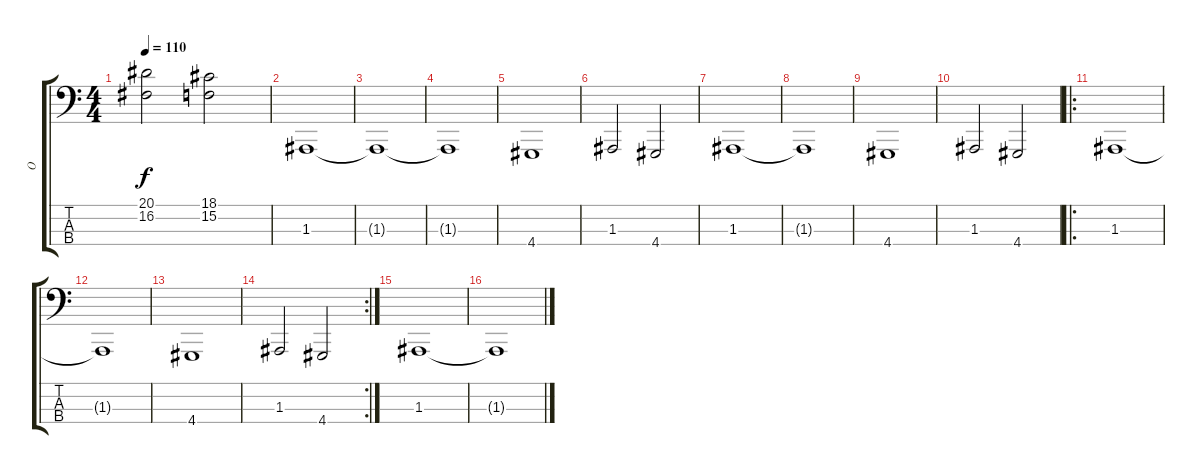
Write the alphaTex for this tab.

\track ("O" "O") {instrument oboe}
\staff {score tabs}
\tuning (G2 D2 A1 E1) {hide}
\ts (4 4)
\tempo 110
\clef f4
\ks c
(20.1 16.2).2{dy f} (18.1 15.2).2 |
\section ("" "")
1.3.1{volume 5} |
1.3{t}.1 |
1.3{t}.1 |
4.4.1 |
1.3.2 4.4.2 |
1.3.1 |
1.3{t}.1 |
4.4.1 |
1.3.2 4.4.2 |
\ro
1.3.1 |
1.3{t}.1 |
4.4.1 |
\rc 2
1.3.2 4.4.2 |
1.3.1{volume 2} |
1.3{t}.1
